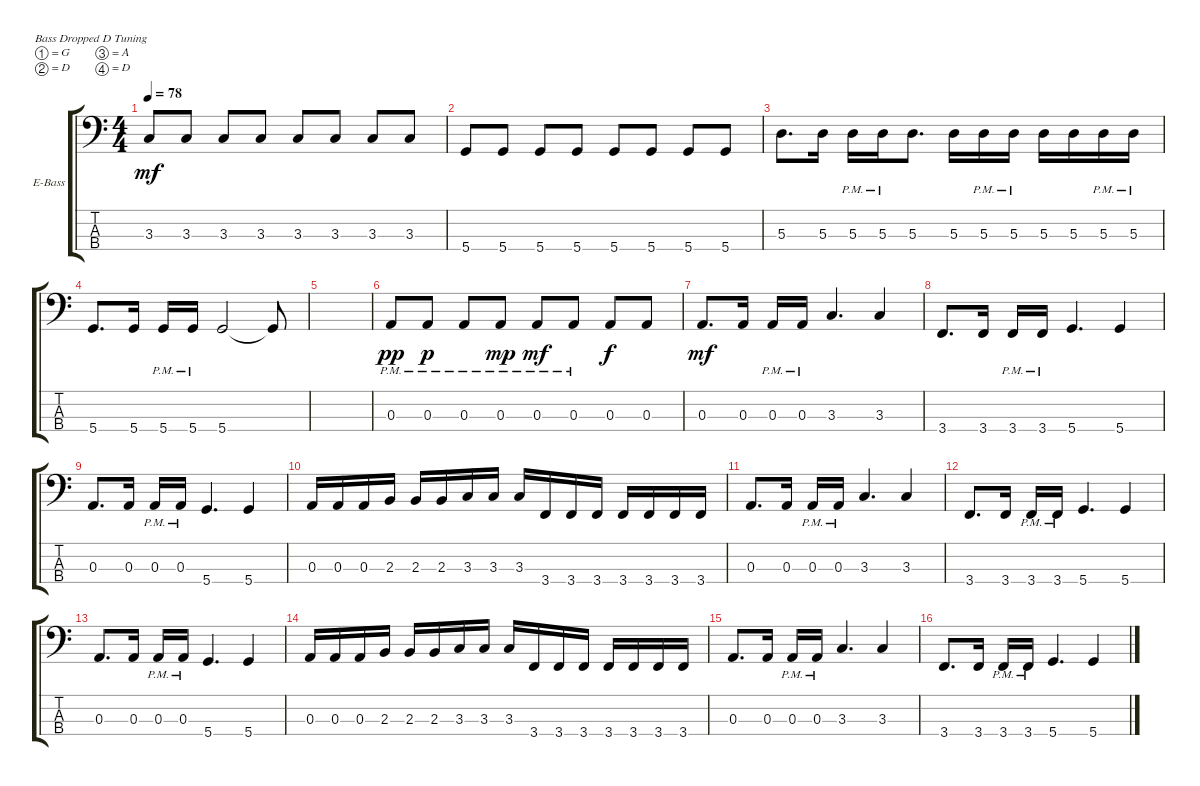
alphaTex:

\bracketExtendMode groupsimilarinstruments
\firstSystemTrackNameOrientation horizontal
\otherSystemsTrackNameOrientation horizontal
\track ("Bass" "E-Bass") {instrument electricbassfinger}
\staff {score tabs}
\tuning (G2 D2 A1 D1)
\ts (4 4)
\tempo 78
\clef f4
\scale
0.333333
\ks c
3.3.8{dy mf} 3.3.8 3.3.8 3.3.8 3.3.8 3.3.8 3.3.8 3.3.8 |
\scale
0.333333 5.4.8 5.4.8 5.4.8 5.4.8 5.4.8 5.4.8 5.4.8 5.4.8 |
\scale
0.333333 5.3.8{d} 5.3.16 5.3{pm}.16 5.3{pm}.16 5.3.8{d} 5.3.16 5.3{pm}.16 5.3{pm}.16 5.3.16 5.3.16 5.3{pm}.16 5.3{pm}.16 |
\scale
0.333333 5.4.8{d} 5.4.16 5.4{pm}.16 5.4{pm}.16 5.4.2 5.4{t}.8 |
\scale
0.333333 |
\scale
0.333333 0.3{pm}.8{dy pp} 0.3{pm}.8{dy p} 0.3{pm}.8 0.3{pm}.8{dy mp} 0.3{pm}.8{dy mf} 0.3{pm}.8 0.3.8{dy f} 0.3.8 |
\scale
0.333333 0.3.8{d dy mf} 0.3.16 0.3{pm}.16 0.3{pm}.16 3.3.4{d} 3.3.4 |
\scale
0.333333 3.4.8{d} 3.4.16 3.4{pm}.16 3.4{pm}.16 5.4.4{d} 5.4.4 |
\scale
0.333333 0.3.8{d} 0.3.16 0.3{pm}.16 0.3{pm}.16 5.4.4{d} 5.4.4 |
\scale
0.333333 0.3.16 0.3.16 0.3.16 2.3.16 2.3.16 2.3.16 3.3.16 3.3.16 3.3.16 3.4.16 3.4.16 3.4.16 3.4.16 3.4.16 3.4.16 3.4.16 |
\scale
0.333333 0.3.8{d} 0.3.16 0.3{pm}.16 0.3{pm}.16 3.3.4{d} 3.3.4 |
\scale
0.333333 3.4.8{d} 3.4.16 3.4{pm}.16 3.4{pm}.16 5.4.4{d} 5.4.4 |
\scale
0.333333 0.3.8{d} 0.3.16 0.3{pm}.16 0.3{pm}.16 5.4.4{d} 5.4.4 |
\scale
0.333333 0.3.16 0.3.16 0.3.16 2.3.16 2.3.16 2.3.16 3.3.16 3.3.16 3.3.16 3.4.16 3.4.16 3.4.16 3.4.16 3.4.16 3.4.16 3.4.16 |
\scale
0.333333 0.3.8{d} 0.3.16 0.3{pm}.16 0.3{pm}.16 3.3.4{d} 3.3.4 |
\scale
0.333333 3.4.8{d} 3.4.16 3.4{pm}.16 3.4{pm}.16 5.4.4{d} 5.4.4
